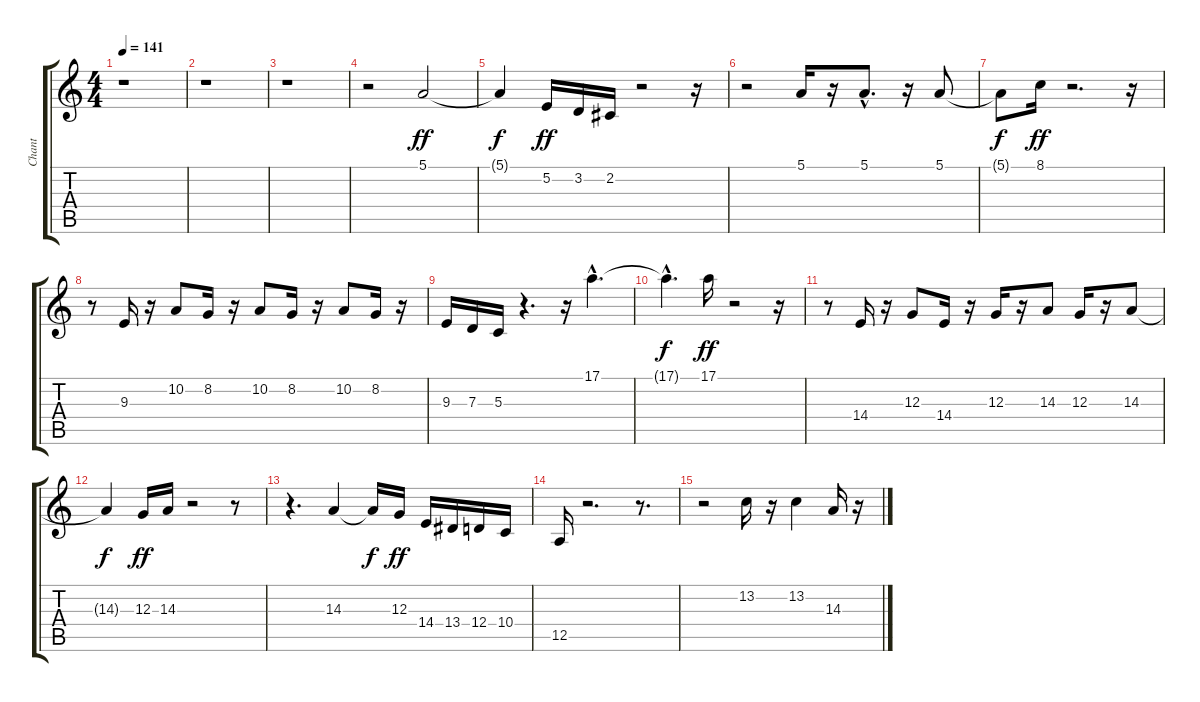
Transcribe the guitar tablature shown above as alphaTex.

\track ("Chant" "Chant") {instrument tenorsax}
\staff {score tabs}
\tuning (E4 B3 G3 D3 A2 E2) {hide}
\ts (4 4)
\tempo 141
\clef g2
\ks c
r.1{dy f} |
r.1 |
r.1 |
r.2 5.1.2{dy ff} |
5.1{t}.4{dy f} 5.2.16{dy ff} 3.2.16 2.2.16 r.2 r.16 |
r.2 5.1.16 r.16 5.1{hac}.8{d} r.16 5.1.8 |
5.1{t}.8{dy f} 8.1.16{dy ff} r.2{d} r.16 |
r.8 9.3.16 r.16 10.2.8 8.2.16 r.16 10.2.8 8.2.16 r.16 10.2.8 8.2.16 r.16 |
9.3.16 7.3.16 5.3.16 r.4{d} r.16 17.1{hac}.4{d} |
17.1{hac t}.4{d dy f} 17.1.16{dy ff} r.2 r.16 |
r.8 14.4.16 r.16 12.3.8 14.4.16 r.16 12.3.16 r.16 14.3.8 12.3.16 r.16 14.3.8 |
14.3{t}.4{dy f} 12.3.16{dy ff} 14.3.16 r.2 r.8 |
r.4{d} 14.3.4 14.3{t}.16{dy f} 12.3.16{dy ff} 14.4.16 13.4.16 12.4.16 10.4.16 |
12.5.16 r.2{d} r.8{d} |
r.2 13.2.16 r.16 13.2.4 14.3.16 r.16
